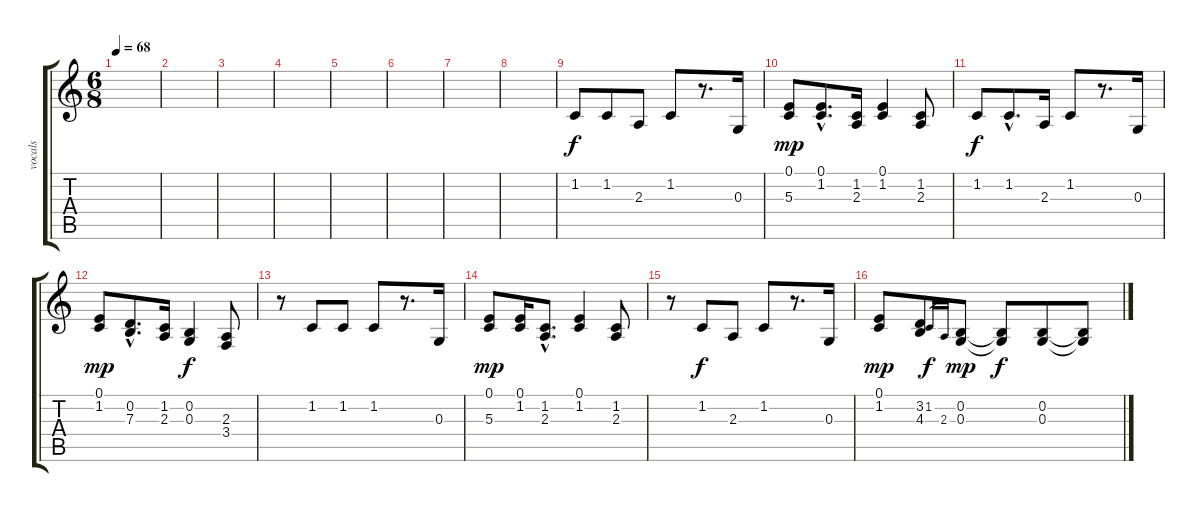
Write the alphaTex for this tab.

\track ("vocals" "vocals") {instrument oboe}
\staff {score tabs}
\tuning (E4 B3 G3 D3 A2 E2) {hide}
\ts (6 8)
\tempo 68
\clef g2
\ks c
|
|
|
|
|
|
|
|
1.2.8 1.2.8 2.3.8 1.2.8 r.8{d} 0.3.16 |
(0.1 5.3).8{dy mp} (0.1{hac} 1.2{hac}).8{d} (1.2 2.3).16 (0.1 1.2).4 (1.2 2.3).8 |
1.2.8{dy f} 1.2{hac}.8{d} 2.3.16 1.2.8 r.8{d} 0.3.16 |
(0.1 1.2).8{dy mp} (0.2{hac} 7.3{hac}).8{d} (1.2 2.3).16 (0.2 0.3).4{dy f} (2.3 3.4).8 |
r.8 1.2.8 1.2.8 1.2.8 r.8{d} 0.3.16 |
(0.1 5.3).8{dy mp} (0.1 1.2).16 (1.2{hac} 2.3{hac}).8{d} (0.1 1.2).4 (1.2 2.3).8 |
r.8 1.2.8{dy f} 2.3.8 1.2.8 r.8{d} 0.3.16 |
(0.1 1.2).8{dy mp} (3.2 4.3).8 1.2.16{gr dy f} 2.3.16{gr} (0.2 0.3).8{dy mp} (0.2{t} 0.3{t}).8{dy f} (0.2 0.3).8 (0.2{t} 0.3{t}).8
